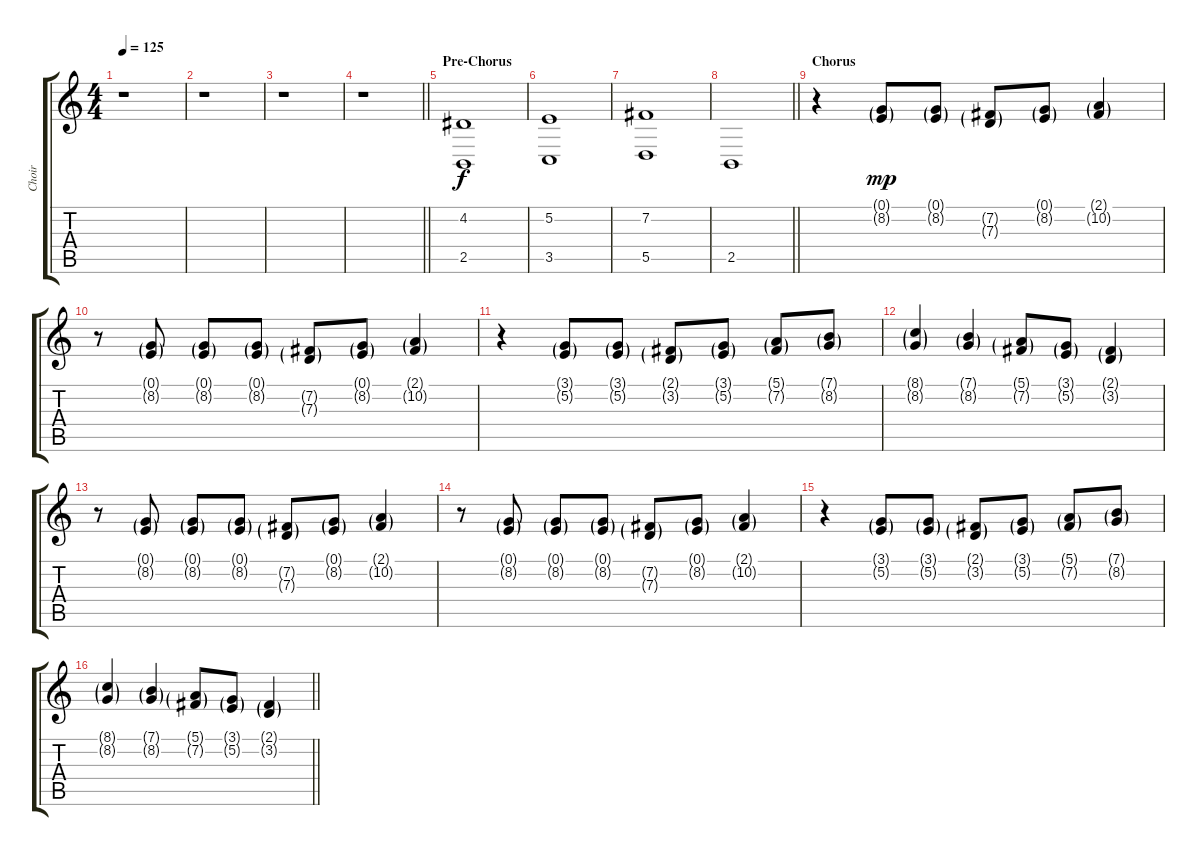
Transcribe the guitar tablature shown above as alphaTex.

\track ("Choir " "Choir ") {instrument choiraahs}
\staff {score tabs}
\tuning (E4 B3 G3 D3 A2 E2) {hide}
\ts (4 4)
\tempo 125
\clef g2
\ks c
r.1{dy mp} |
r.1 |
r.1 |
\barLineRight lightlight
r.1 |
\section ("" "Pre-Chorus ")
(4.2 2.5).1{dy f} |
(5.2 3.5).1 |
(7.2 5.5).1 |
\barLineRight lightlight
2.5.1 |
\section ("" "Chorus ")
r.4 (0.1{g} 8.2{g}).8{dy mp} (0.1{g} 8.2{g}).8 (7.2{g} 7.3{g}).8 (0.1{g} 8.2{g}).8 (2.1{g} 10.2{g}).4 |
r.8 (0.1{g} 8.2{g}).8 (0.1{g} 8.2{g}).8 (0.1{g} 8.2{g}).8 (7.2{g} 7.3{g}).8 (0.1{g} 8.2{g}).8 (2.1{g} 10.2{g}).4 |
r.4 (3.1{g} 5.2{g}).8 (3.1{g} 5.2{g}).8 (2.1{g} 3.2{g}).8 (3.1{g} 5.2{g}).8 (5.1{g} 7.2{g}).8 (7.1{g} 8.2{g}).8 |
(8.1{g} 8.2{g}).4 (7.1{g} 8.2{g}).4 (5.1{g} 7.2{g}).8 (3.1{g} 5.2{g}).8 (2.1{g} 3.2{g}).4 |
r.8 (0.1{g} 8.2{g}).8 (0.1{g} 8.2{g}).8 (0.1{g} 8.2{g}).8 (7.2{g} 7.3{g}).8 (0.1{g} 8.2{g}).8 (2.1{g} 10.2{g}).4 |
r.8 (0.1{g} 8.2{g}).8 (0.1{g} 8.2{g}).8 (0.1{g} 8.2{g}).8 (7.2{g} 7.3{g}).8 (0.1{g} 8.2{g}).8 (2.1{g} 10.2{g}).4 |
r.4 (3.1{g} 5.2{g}).8 (3.1{g} 5.2{g}).8 (2.1{g} 3.2{g}).8 (3.1{g} 5.2{g}).8 (5.1{g} 7.2{g}).8 (7.1{g} 8.2{g}).8 |
\barLineRight lightlight
(8.1{g} 8.2{g}).4 (7.1{g} 8.2{g}).4 (5.1{g} 7.2{g}).8 (3.1{g} 5.2{g}).8 (2.1{g} 3.2{g}).4
